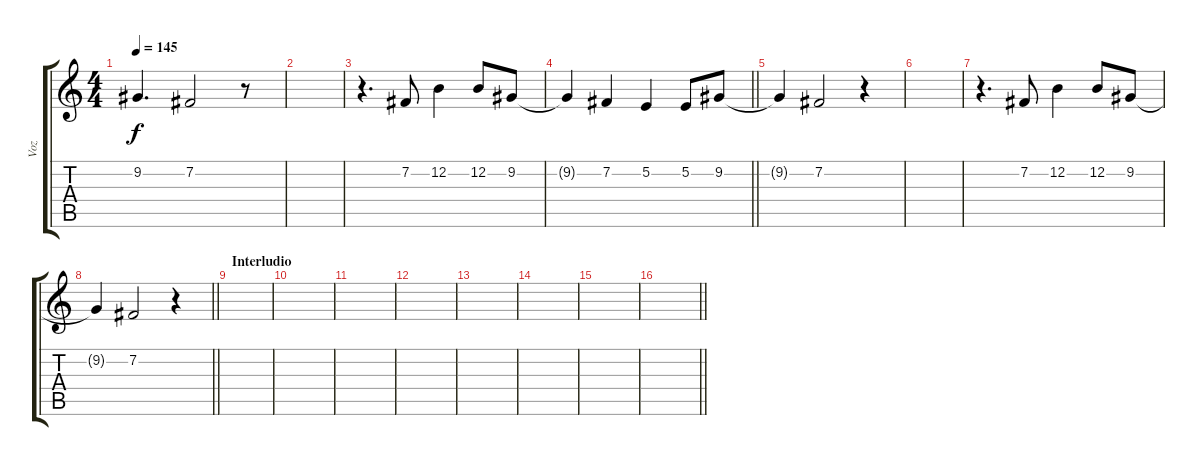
\track ("Voz" "Voz") {instrument flute}
\staff {score tabs}
\tuning (E4 B3 G3 D3 A2 E2) {hide}
\ts (4 4)
\tempo 145
\clef g2
\ks c
9.2.4{d dy f} 7.2.2 r.8 |
|
r.4{d} 7.2.8 12.2.4 12.2.8 9.2.8 |
\barLineRight lightlight
9.2{t}.4 7.2.4 5.2.4 5.2.8 9.2.8 |
9.2{t}.4 7.2.2 r.4 |
|
r.4{d} 7.2.8 12.2.4 12.2.8 9.2.8 |
\barLineRight lightlight
9.2{t}.4 7.2.2 r.4 |
\section ("" "Interludio")
|
|
|
|
|
|
|
\barLineRight lightlight
